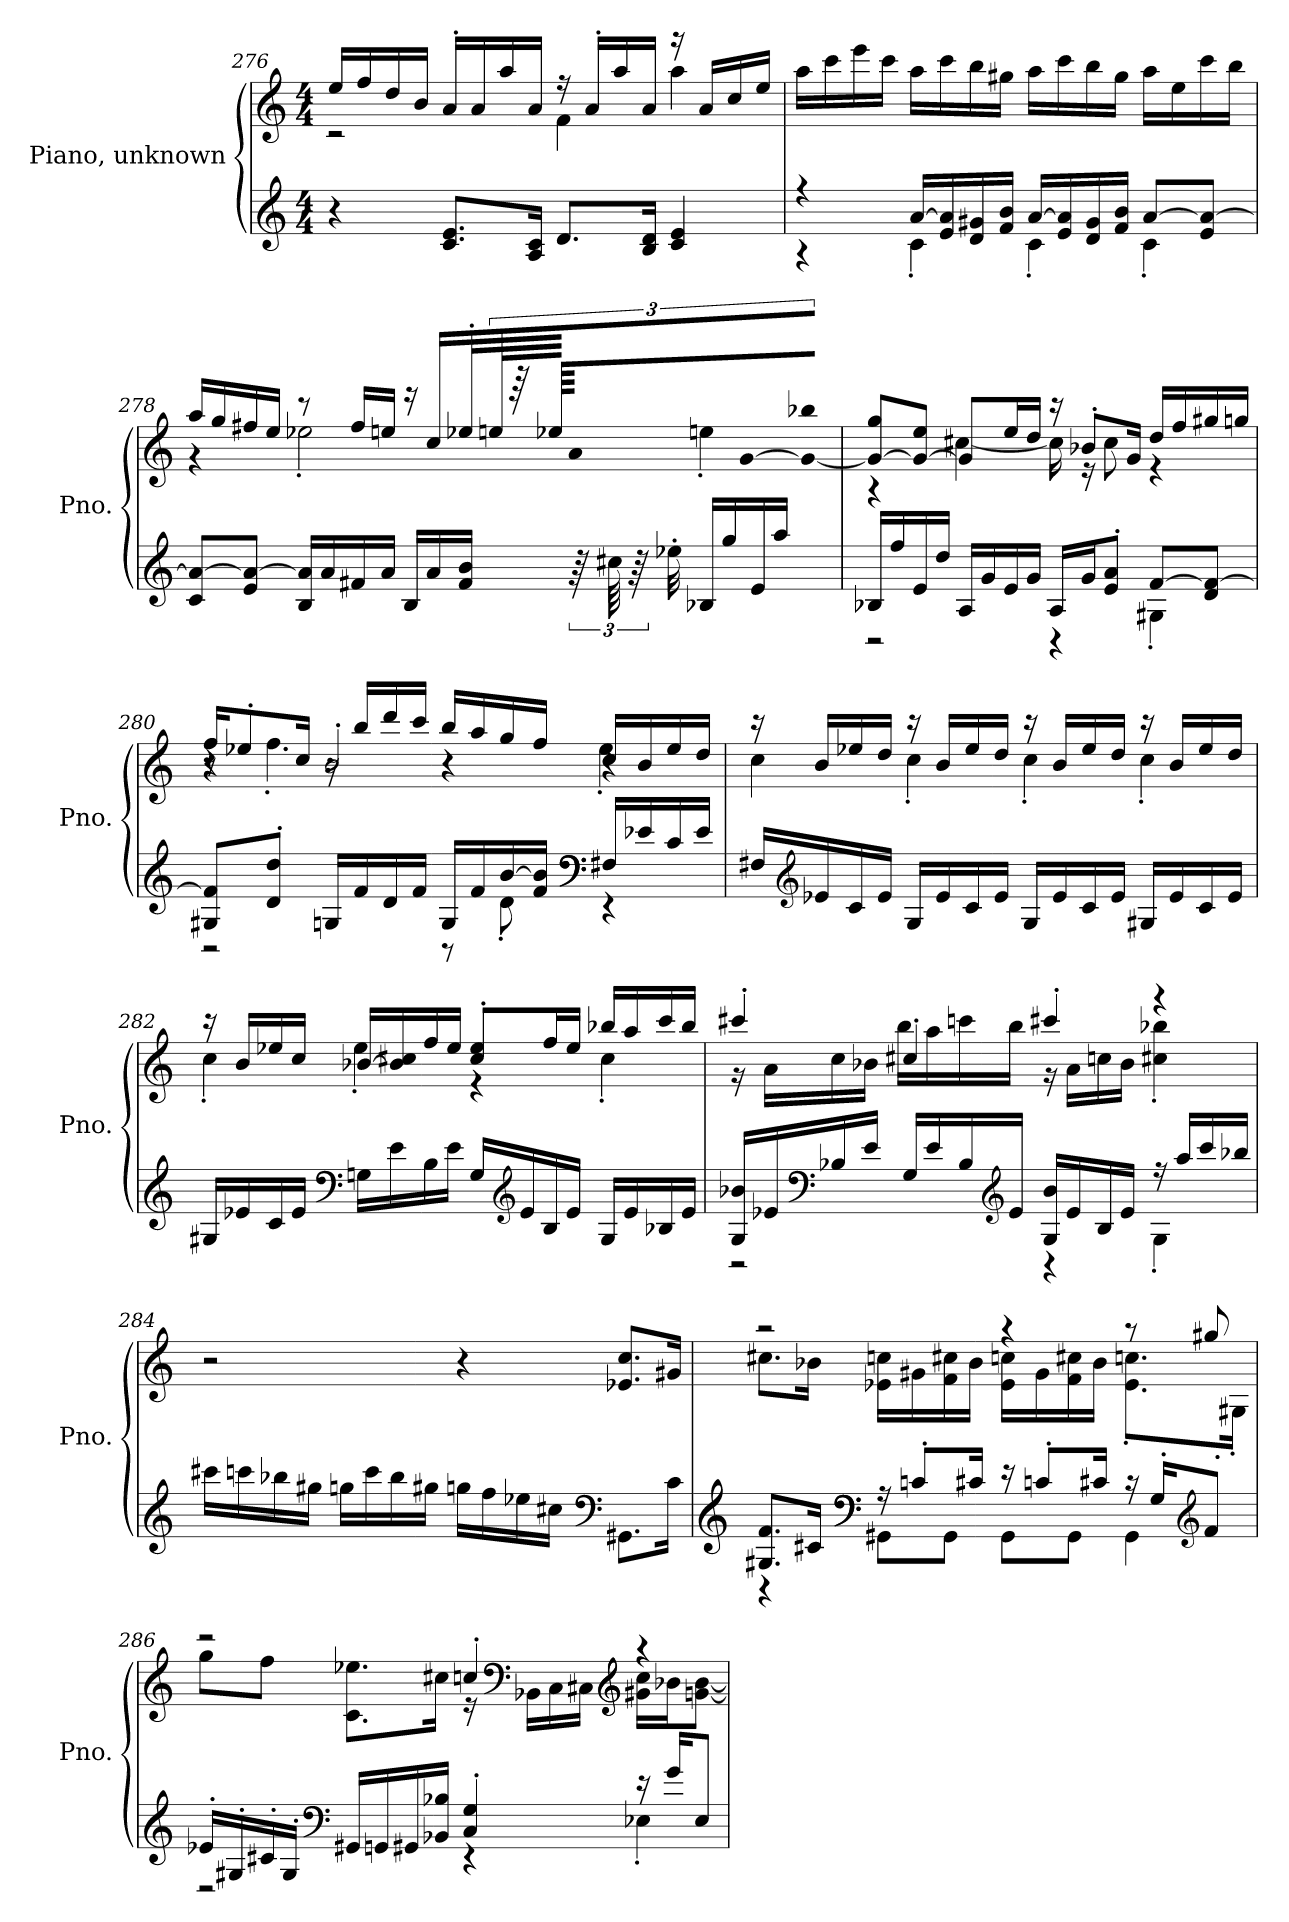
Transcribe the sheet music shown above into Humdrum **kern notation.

**kern	**kern
*part1	*part1
*staff2	*staff1
*I"Piano, unknown	*
*I'Pno.	*
*clefG2	*clefG2
*k[]	*k[]
*M4/4	*M4/4
=276	=276
*	*^
4r	16ee/LL	2r
.	16ff/	.
.	16dd/	.
.	16b/JJ	.
8.c/ 8.e/L	16a'/LL	.
.	16a/	.
.	16aa/	.
16A/ 16c/Jk	16a/JJ	.
8.d/L	16r	4f\
.	16a'/LL	.
.	16aa/	.
16B/ 16d/Jk	16a/JJ	.
4c/ 4e/	16r	4aa\
.	16a/LL	.
.	16cc/	.
.	16ee/JJ	.
*	*v	*v
!!LO:LB:g=z
=277	=277
*^	*
4r	4r	16aa\LL
.	.	16ccc\
.	.	16eee\
.	.	16ccc\JJ
[16a/LL	4c'\	16aa\LL
16e/ 16a/]	.	16ccc\
16d/ 16g#X/	.	16bb\
16f/ 16b/JJ	.	16gg#X\JJ
[16a/LL	4c'\	16aa\LL
16e/ 16a/]	.	16ccc\
16d/ 16g#/	.	16bb\
16f/ 16b/JJ	.	16gg#\JJ
[8a/L	4c'\	16aa\LL
.	.	16ee\
8e/ 8a/_J	.	16ccc\
.	.	16bb\JJ
*v	*v	*
!!LO:LB:g=z
=278	=278
*	*^
8c/ 8a/_L	16aa/LL	4r
.	16gg/	.
8e/ 8a/_J	16ff#X/	.
.	16ee/JJ	.
16B/ 16a/]LL	8r	2ee-X'\
16a/	.	.
16f#X/	16ff#/LL	.
16a/JJ	16een/JJ	.
16B/LL	16r	.
16a/	16cc/LL	.
16f#/ 16b/JJ	32ee-X'/L	.
.	96een/JJJk	.
.	96r	.
.	96ee-X/KKLL	.
96r	16a/J	.
96cc#X\	.	.
96r	.	.
32ee-X'\	.	.
16B-X/LL	[8g/	4een'\
16gg/	.	.
16e/	8g/_ 8bb-X/J	.
16aa/JJ	.	.
!!LO:LB:g=z	!!
=279	=279	=279
*^	*	*
16B-X/LL	2r	8g/_ 8gg/L	4r
16ff/	.	.	.
16e/	.	8g/_ 8ee/J	.
16dd/JJ	.	.	.
16A/LL	.	8g/L]	[4cc#X\
16g/	.	.	.
16e/	.	16ee/L	.
16g/JJ	.	16dd/JJ	.
16A/LL	4r	16r	16cc#\]
16g/J	.	8b-X'/L	16r
8e/' 8a/'J	.	.	8cc#\
.	.	16g/Jk	.
[8f/L	4G#X'\	16dd/LL	4r
.	.	16ff/	.
8d/ 8f/_J	.	16gg#X/	.
.	.	16ggn/JJ	.
=280	=280	=280	=280
*	*	*	*^
8G#X/ 8f/]L	2r	16ff/KL	8r	4r
.	.	8ee-X'/	.	.
8d/' 8dd/'J	.	.	4.ff'\	.
.	.	16cc/Jk	.	.
16Gn/LL	.	16r	.	2b'/
16f/	.	16bb/LL	.	.
16d/	.	16ddd/	.	.
16f/JJ	.	16ccc/JJ	.	.
16G/LL	8r	16bb/LL	4r	.
16f/	.	16aa/	.	.
[16b/	8d'\	16gg/	.	.
16f/ 16b/]JJ	.	16ff/JJ	.	.
*clefF4	*	*	*	*
16F#X/LL	4r	16cc/LL	4ee-'\	4r
16e-X/	.	16b/	.	.
16c/	.	16ee-/	.	.
16e-/JJ	.	16dd/JJ	.	.
*v	*v	*	*	*
*	*	*v	*v
!!LO:PB:g=z
=281	=281	=281
16F#X/LL	16r	4cc\
*clefG2	*	*
16e-X/	16b/LL	.
16c/	16ee-X/	.
16e-/JJ	16dd/JJ	.
16G/LL	16r	4cc'\
16e-/	16b/LL	.
16c/	16ee-/	.
16e-/JJ	16dd/JJ	.
16G/LL	16r	4cc'\
16e-/	16b/LL	.
16c/	16ee-/	.
16e-/JJ	16dd/JJ	.
16G#X/LL	16r	4cc'\
16e-/	16b/LL	.
16c/	16ee-/	.
16e-/JJ	16dd/JJ	.
=282	=282	=282
16G#X/LL	16r	4cc'\
16e-X/	16b/LL	.
16c/	16ee-X/	.
16e-/JJ	16cc/JJ	.
*clefF4	*	*
16Gn\LL	[16b-X/LL	4ee-'\
16e-\	16b-/] 16cc#X/	.
16B\	16ff/	.
16e-\JJ	16ee-/JJ	.
16G/LL	8cc#/' 8ee-/'L	4r
*clefG2	*	*
16e-/	.	.
16B/	16ff/L	.
16e-/JJ	16ee-/JJ	.
16G/LL	16bb-X/LL	4cc#'\
16e-/	16aa/	.
16B-X/	16ccc/	.
16e-/JJ	16bb-/JJ	.
!!LO:LB:g=z	!!
=283	=283	=283
*^	*	*
16G/ 16b-X/LL	2r	4ccc#X'/	16r
16e-X/	.	.	16a\LL
*clefF4	*	*	*
16B-X/	.	.	16cc\
16e-/JJ	.	.	16b-X\JJ
16G/LL	.	4cc#X'/	16bb\LL
16e-/	.	.	16aa\
16B-/	.	.	16cccn\
*clefG2	*	*	*
16e-/JJ	.	.	16bb\JJ
16G/ 16b-/LL	4r	4ccc#X'/	16r
16e-/	.	.	16a\LL
16B-/	.	.	16ccn\
16e-/JJ	.	.	16b-\JJ
16r	4G'\	4r	4cc#X\' 4bb-X\'
16aa/LL	.	.	.
16ccc/	.	.	.
16bb-X/JJ	.	.	.
*v	*v	*	*
*	*v	*v
!!LO:LB:g=z
=284	=284
16ccc#X\LL	2r
16cccn\	.
16bb-X\	.
16gg#X\JJ	.
16ggn\LL	.
16ccc\	.
16bb-\	.
16gg#X\JJ	.
16ggn\LL	4r
16ff\	.
16ee-X\	.
16cc#X\JJ	.
*clefF4	*
8.GG#X\L	8.e-X/ 8.cc/L
16c\Jk	16g#X/Jk
!!LO:LB:g=z
=285	=285
*clefG2	*
*^	*^
8.G#X/ 8.f/L	4r	2r	8.cc#X\L
16c#X/Jk	.	.	16b-X\Jk
*clefF4	*	*	*
16r	8GG#X\L	.	16e-X\ 16ccn\LL
8cn'/L	.	.	16g#X\
.	8GG#\J	.	16f\ 16cc#X\
16c#X/Jk	.	.	16b-\JJ
16r	8GG#\L	4r	16e-\ 16ccn\LL
8cn'/L	.	.	16g#\
.	8GG#\J	.	16f\ 16cc#X\
16c#X/Jk	.	.	16b-\JJ
16r	4GG#\	8r	8.e-\' 8.ccn\'L
16G#'/KL	.	.	.
*clefG2	*	*	*
8f'/J	.	8gg#X/	.
.	.	.	16G#X'\Jk
!!LO:LB:g=z	!!
=286	=286	=286	=286
16e-X'/LL	2r	2r	8gg\L
16G#X'/	.	.	.
16c#X'/	.	.	8ff\J
16G#'/JJ	.	.	.
*clefF4	*	*	*
16GG#X/LL	.	.	8.c\ 8.ee-X\L
16GGn/	.	.	.
16GG#X/	.	.	.
16BB-X/ 16B-X/JJ	.	.	16cc#X\Jk
4C/' 4G#/'	4r	4ccn'/	16r
*	*	*clefF4	*
.	.	.	16BB-X\LL
.	.	.	16C\
.	.	.	16C#X\JJ
*	*	*clefG2	*
16r	4E-X'\	4r	16g#X\ 16cc\LL
16g/KL	.	.	16b-X\J
8E-/J	.	.	[8gn\ [8b-\J
*v	*v	*	*
*	*v	*v
=	=
*-	*-
